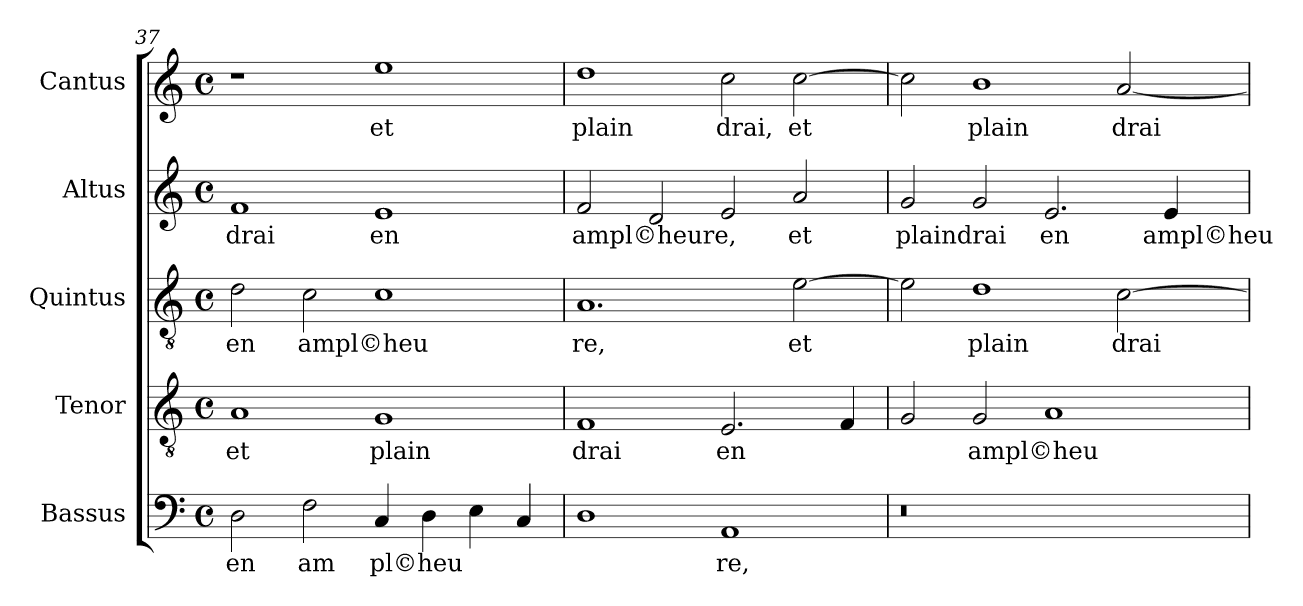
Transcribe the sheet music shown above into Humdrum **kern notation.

**kern	**text	**kern	**text	**kern	**text	**kern	**text	**kern	**text
*part5	*part5	*part4	*part4	*part3	*part3	*part2	*part2	*part1	*part1
*staff5	*staff5	*staff4	*staff4	*staff3	*staff3	*staff2	*staff2	*staff1	*staff1
*I"Bassus	*	*I"Tenor	*	*I"Quintus	*	*I"Altus	*	*I"Cantus	*
*clefF4	*	*clefGv2	*	*clefGv2	*	*clefG2	*	*clefG2	*
*M4/4	*	*M4/4	*	*M4/4	*	*M4/4	*	*M4/4	*
*met(c)	*	*met(c)	*	*met(c)	*	*met(c)	*	*met(c)	*
=37	=37	=37	=37	=37	=37	=37	=37	=37	=37
!	!LO:LY:b:cj	!	!LO:LY:b:cj	!	!LO:LY:b:cj	!	!LO:LY:b:cj	!	!
2D\	en	1A	et	2d\	en	1f	drai	1r	.
!	!LO:LY:b:cj	!	!	!	!LO:LY:b	!	!	!	!
2F\	am	.	.	2c\	ampl©heu	.	.	.	.
!	!LO:LY:b	!	!LO:LY:b:cj	!	!	!	!LO:LY:b:cj	!	!LO:LY:b:cj
4C/	pl©heu	1G	plain	1c	.	1e	en	1ee	et
4D\	.	.	.	.	.	.	.	.	.
4E\	.	.	.	.	.	.	.	.	.
4C/	.	.	.	.	.	.	.	.	.
=38	=38	=38	=38	=38	=38	=38	=38	=38	=38
!	!	!	!LO:LY:b:cj	!	!LO:LY:b:cj	!	!LO:LY:b	!	!LO:LY:b:cj
1D	.	1F	drai	1.A	re,	2f/	ampl©heure,	1dd	plain
.	.	.	.	.	.	2d/	.	.	.
!	!LO:LY:b:cj	!	!LO:LY:b:cj	!	!	!	!	!	!LO:LY:b:cj
1AA	re,	2.E/	en	.	.	2e/	.	2cc\	drai,
!	!	!	!	!	!LO:LY:b:cj	!	!LO:LY:b:cj	!	!LO:LY:b:cj
.	.	.	.	[>2e\	et	2a/	et	[<2cc\	et
.	.	4F/	.	.	.	.	.	.	.
!!LO:LB:g=z
=39	=39	=39	=39	=39	=39	=39	=39	=39	=39
!	!	!	!	!	!	!	!LO:LY:b:cj	!	!
0r	.	2G/	.	2e\]	.	2g/	plaindrai	2cc\]	.
!	!	!	!LO:LY:b	!	!LO:LY:b:cj	!	!	!	!LO:LY:b:cj
.	.	2G/	ampl©heu	1d	plain	2g/	.	1b	plain
!	!	!	!	!	!	!	!LO:LY:b:cj	!	!
.	.	1A	.	.	.	2.e/	en	.	.
!	!	!	!	!	!LO:LY:b	!	!	!	!LO:LY:b
.	.	.	.	[>2c\	drai	.	.	[<2a/	drai
!	!	!	!	!	!	!	!LO:LY:b	!	!
.	.	.	.	.	.	4e/	ampl©heu	.	.
=	=	=	=	=	=	=	=	=	=
*-	*-	*-	*-	*-	*-	*-	*-	*-	*-
